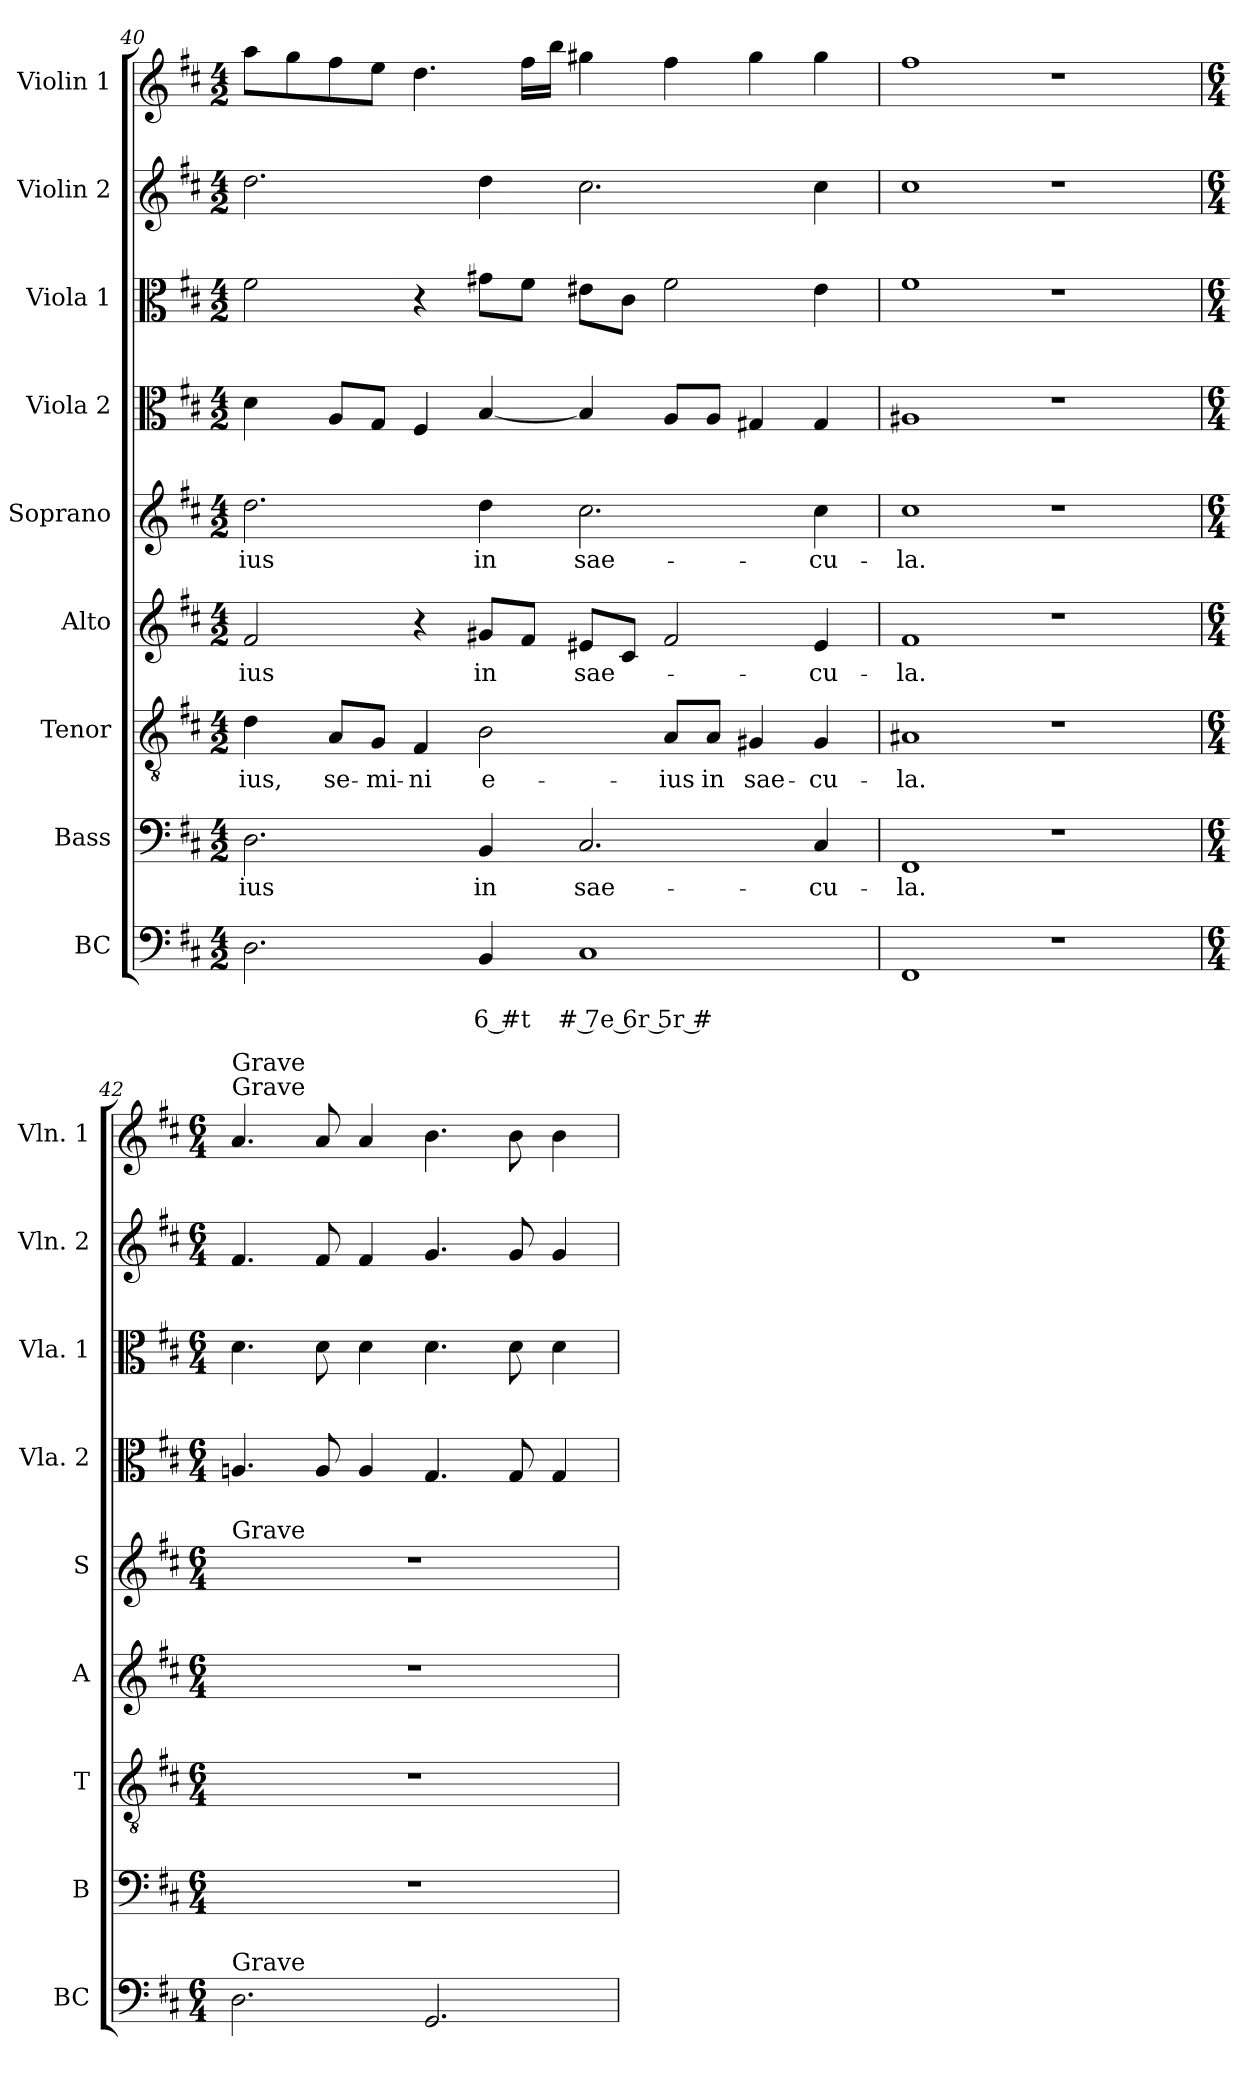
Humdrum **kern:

**kern	**text	**text	**kern	**text	**kern	**text	**kern	**text	**kern	**text	**kern	**kern	**kern	**kern
*part9	*part9	*part9	*part8	*part8	*part7	*part7	*part6	*part6	*part5	*part5	*part4	*part3	*part2	*part1
*staff9	*staff9	*staff9	*staff8	*staff8	*staff7	*staff7	*staff6	*staff6	*staff5	*staff5	*staff4	*staff3	*staff2	*staff1
*I"BC	*	*	*I"Bass	*	*I"Tenor	*	*I"Alto	*	*I"Soprano	*	*I"Viola 2	*I"Viola 1	*I"Violin 2	*I"Violin 1
*I'BC	*	*	*I'B	*	*I'T	*	*I'A	*	*I'S	*	*I'Vla. 2	*I'Vla. 1	*I'Vln. 2	*I'Vln. 1
*clefF4	*	*	*clefF4	*	*clefGv2	*	*clefG2	*	*clefG2	*	*clefC3	*clefC3	*clefG2	*clefG2
*k[f#c#]	*	*	*k[f#c#]	*	*k[f#c#]	*	*k[f#c#]	*	*k[f#c#]	*	*k[f#c#]	*k[f#c#]	*k[f#c#]	*k[f#c#]
*D:	*	*	*D:	*	*D:	*	*D:	*	*D:	*	*D:	*D:	*D:	*D:
*M4/2	*	*	*M4/2	*	*M4/2	*	*M4/2	*	*M4/2	*	*M4/2	*M4/2	*M4/2	*M4/2
=40	=40	=40	=40	=40	=40	=40	=40	=40	=40	=40	=40	=40	=40	=40
!	!	!	!	!LO:LY:b	!	!LO:LY:b	!	!LO:LY:b	!	!LO:LY:b	!	!	!	!
2.D\	.	.	2.D\	-ius	4d\	-ius,	2f#/	-ius	2.dd\	-ius	4d\	2f#\	2.dd\	8aa\L
.	.	.	.	.	.	.	.	.	.	.	.	.	.	8gg\
!	!	!	!	!	!	!LO:LY:b	!	!	!	!	!	!	!	!
.	.	.	.	.	8A/L	se-	.	.	.	.	8A/L	.	.	8ff#\
!	!	!	!	!	!	!LO:LY:b	!	!	!	!	!	!	!	!
.	.	.	.	.	8G/J	-mi-	.	.	.	.	8G/J	.	.	8ee\J
!	!	!	!	!	!	!LO:LY:b	!	!	!	!	!	!	!	!
.	.	.	.	.	4F#/	-ni	4r	.	.	.	4F#/	4r	.	4.dd\
!	!	!LO:LY:b	!	!LO:LY:b	!	!LO:LY:b	!	!LO:LY:b	!	!LO:LY:b	!	!	!	!
4BB/	.	6 #t	4BB/	in	2B\	e-	8g#X/L	in	4dd\	in	[4B/	8g#X\L	4dd\	.
.	.	.	.	.	.	.	8f#/J	.	.	.	.	8f#\J	.	16ff#\LL
.	.	.	.	.	.	.	.	.	.	.	.	.	.	16bb\JJ
!	!	!LO:LY:b	!	!LO:LY:b	!	!	!	!LO:LY:b	!	!LO:LY:b	!	!	!	!
1C#	.	# 7e 6r 5r #	2.C#/	sae-	.	.	8e#X/L	sae-	2.cc#\	sae-	4B/]	8e#X\L	2.cc#\	4gg#X\
.	.	.	.	.	.	.	8c#/J	.	.	.	.	8c#\J	.	.
!	!	!	!	!	!	!LO:LY:b	!	!	!	!	!	!	!	!
.	.	.	.	.	8A/L	-ius	2f#/	.	.	.	8A/L	2f#\	.	4ff#\
!	!	!	!	!	!	!LO:LY:b	!	!	!	!	!	!	!	!
.	.	.	.	.	8A/J	in	.	.	.	.	8A/J	.	.	.
!	!	!	!	!	!	!LO:LY:b	!	!	!	!	!	!	!	!
.	.	.	.	.	4G#X/	sae-	.	.	.	.	4G#X/	.	.	4gg#\
!	!	!	!	!LO:LY:b	!	!LO:LY:b	!	!LO:LY:b	!	!LO:LY:b	!	!	!	!
.	.	.	4C#/	-cu-	4G#/	-cu-	4e#/	-cu-	4cc#\	-cu-	4G#/	4e#\	4cc#\	4gg#\
=41	=41	=41	=41	=41	=41	=41	=41	=41	=41	=41	=41	=41	=41	=41
!	!	!	!	!LO:LY:b	!	!LO:LY:b	!	!LO:LY:b	!	!LO:LY:b	!	!	!	!
1FF#	.	.	1FF#	-la.	1A#X	-la.	1f#	-la.	1cc#	-la.	1A#X	1f#	1cc#	1ff#
1r	.	.	1r	.	1r	.	1r	.	1r	.	1r	1r	1r	1r
!!LO:LB:g=z
=42	=42	=42	=42	=42	=42	=42	=42	=42	=42	=42	=42	=42	=42	=42
*M6/4	*	*	*M6/4	*	*M6/4	*	*M6/4	*	*M6/4	*	*M6/4	*M6/4	*M6/4	*M6/4
!	!	!	!	!	!	!	!	!	!	!	!	!	!	!LO:TX:a:t=Grave
!	!	!	!	!	!	!	!	!	!	!	!	!	!	!LO:TX:a:t=Grave
!	!	!	!	!	!	!	!	!	!LO:TX:a:t=Grave	!	!	!	!	!
!LO:TX:a:t=Grave	!	!	!	!	!	!	!	!	!	!	!	!	!	!
2.D\	.	.	1.r	.	1.r	.	1.r	.	1.r	.	4.Ani/	4.d\	4.f#/	4.a/
.	.	.	.	.	.	.	.	.	.	.	8A/	8d\	8f#/	8a/
.	.	.	.	.	.	.	.	.	.	.	4A/	4d\	4f#/	4a/
2.GG/	.	.	.	.	.	.	.	.	.	.	4.G/	4.d\	4.g/	4.b\
.	.	.	.	.	.	.	.	.	.	.	8G/	8d\	8g/	8b\
.	.	.	.	.	.	.	.	.	.	.	4G/	4d\	4g/	4b\
=	=	=	=	=	=	=	=	=	=	=	=	=	=	=
*-	*-	*-	*-	*-	*-	*-	*-	*-	*-	*-	*-	*-	*-	*-
